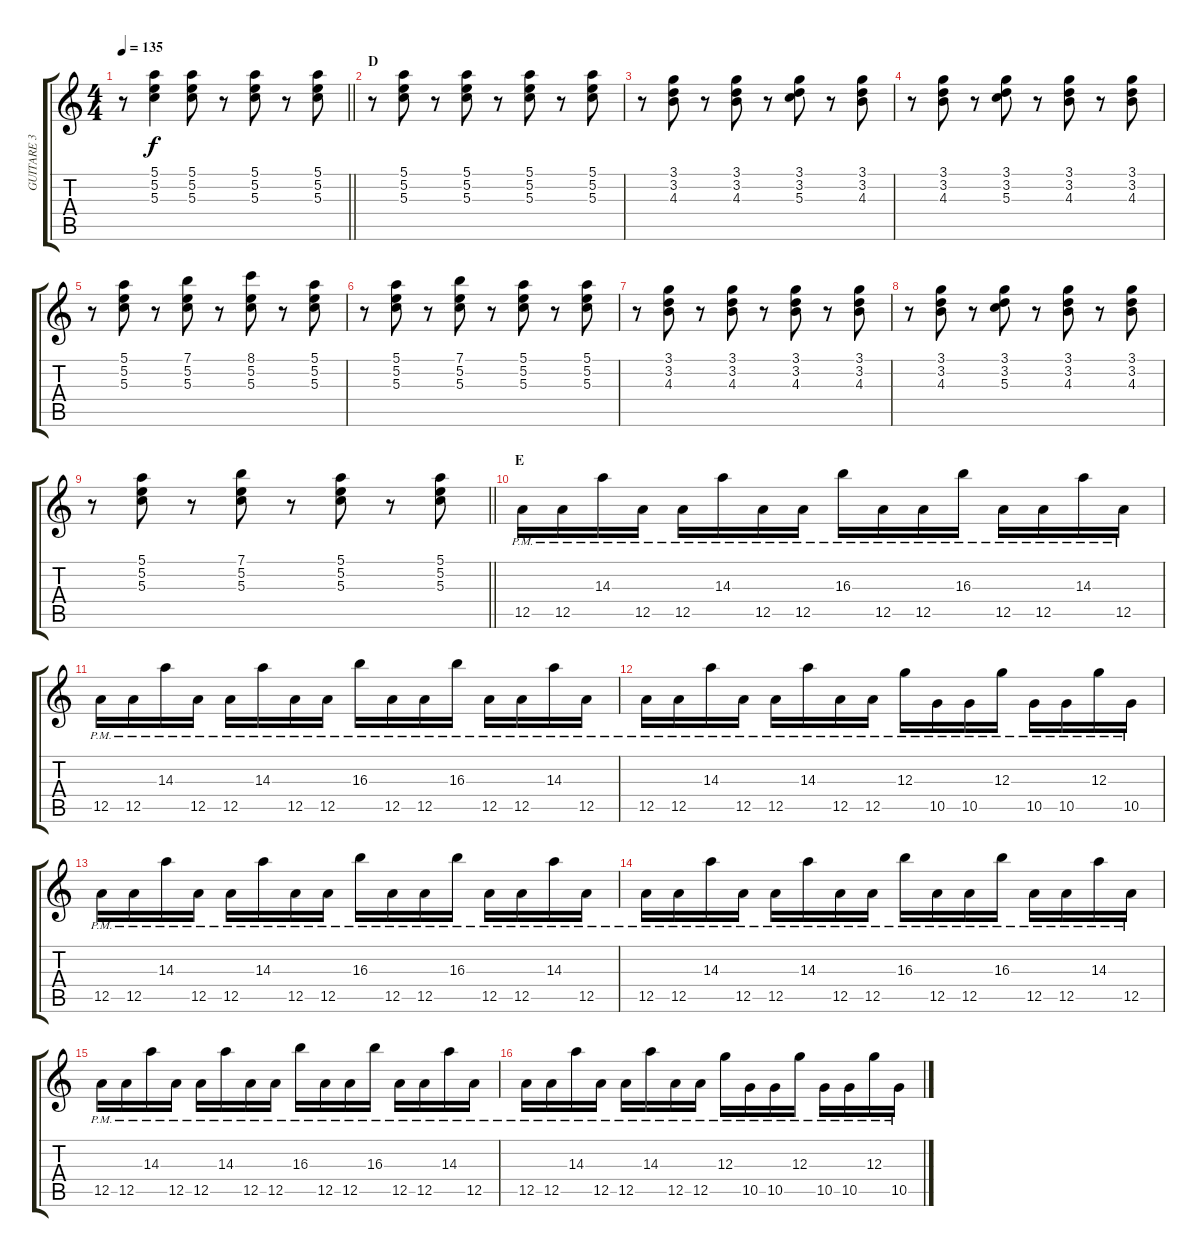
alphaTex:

\track ("GUITARE 3" "GUITARE 3") {instrument distortionguitar}
\staff {score tabs}
\tuning (E4 B3 G3 D3 A2 E2) {hide}
\ts (4 4)
\tempo 135
\clef g2
\barLineRight lightlight
\ks c
r.8{dy f} (5.1 5.2 5.3).4 (5.1 5.2 5.3).8 r.8 (5.1 5.2 5.3).8 r.8 (5.1 5.2 5.3).8 |
\section ("" "D ")
r.8 (5.1 5.2 5.3).8 r.8 (5.1 5.2 5.3).8 r.8 (5.1 5.2 5.3).8 r.8 (5.1 5.2 5.3).8 |
r.8 (3.1 3.2 4.3).8 r.8 (3.1 3.2 4.3).8 r.8 (3.1 3.2 5.3).8 r.8 (3.1 3.2 4.3).8 |
r.8 (3.1 3.2 4.3).8 r.8 (3.1 3.2 5.3).8 r.8 (3.1 3.2 4.3).8 r.8 (3.1 3.2 4.3).8 |
r.8 (5.1 5.2 5.3).8 r.8 (7.1 5.2 5.3).8 r.8 (8.1 5.2 5.3).8 r.8 (5.1 5.2 5.3).8 |
r.8 (5.1 5.2 5.3).8 r.8 (7.1 5.2 5.3).8 r.8 (5.1 5.2 5.3).8 r.8 (5.1 5.2 5.3).8 |
r.8 (3.1 3.2 4.3).8 r.8 (3.1 3.2 4.3).8 r.8 (3.1 3.2 4.3).8 r.8 (3.1 3.2 4.3).8 |
r.8 (3.1 3.2 4.3).8 r.8 (3.1 3.2 5.3).8 r.8 (3.1 3.2 4.3).8 r.8 (3.1 3.2 4.3).8 |
\barLineRight lightlight
r.8 (5.1 5.2 5.3).8 r.8 (7.1 5.2 5.3).8 r.8 (5.1 5.2 5.3).8 r.8 (5.1 5.2 5.3).8 |
\section ("" "E")
12.5{pm}.16 12.5{pm}.16 14.3{pm}.16 12.5{pm}.16 12.5{pm}.16 14.3{pm}.16 12.5{pm}.16 12.5{pm}.16 16.3{pm}.16 12.5{pm}.16 12.5{pm}.16 16.3{pm}.16 12.5{pm}.16 12.5{pm}.16 14.3{pm}.16 12.5{pm}.16 |
12.5{pm}.16 12.5{pm}.16 14.3{pm}.16 12.5{pm}.16 12.5{pm}.16 14.3{pm}.16 12.5{pm}.16 12.5{pm}.16 16.3{pm}.16 12.5{pm}.16 12.5{pm}.16 16.3{pm}.16 12.5{pm}.16 12.5{pm}.16 14.3{pm}.16 12.5{pm}.16 |
12.5{pm}.16 12.5{pm}.16 14.3{pm}.16 12.5{pm}.16 12.5{pm}.16 14.3{pm}.16 12.5{pm}.16 12.5{pm}.16 12.3{pm}.16 10.5{pm}.16 10.5{pm}.16 12.3{pm}.16 10.5{pm}.16 10.5{pm}.16 12.3{pm}.16 10.5{pm}.16 |
12.5{pm}.16 12.5{pm}.16 14.3{pm}.16 12.5{pm}.16 12.5{pm}.16 14.3{pm}.16 12.5{pm}.16 12.5{pm}.16 16.3{pm}.16 12.5{pm}.16 12.5{pm}.16 16.3{pm}.16 12.5{pm}.16 12.5{pm}.16 14.3{pm}.16 12.5{pm}.16 |
12.5{pm}.16 12.5{pm}.16 14.3{pm}.16 12.5{pm}.16 12.5{pm}.16 14.3{pm}.16 12.5{pm}.16 12.5{pm}.16 16.3{pm}.16 12.5{pm}.16 12.5{pm}.16 16.3{pm}.16 12.5{pm}.16 12.5{pm}.16 14.3{pm}.16 12.5{pm}.16 |
12.5{pm}.16 12.5{pm}.16 14.3{pm}.16 12.5{pm}.16 12.5{pm}.16 14.3{pm}.16 12.5{pm}.16 12.5{pm}.16 16.3{pm}.16 12.5{pm}.16 12.5{pm}.16 16.3{pm}.16 12.5{pm}.16 12.5{pm}.16 14.3{pm}.16 12.5{pm}.16 |
12.5{pm}.16 12.5{pm}.16 14.3{pm}.16 12.5{pm}.16 12.5{pm}.16 14.3{pm}.16 12.5{pm}.16 12.5{pm}.16 12.3{pm}.16 10.5{pm}.16 10.5{pm}.16 12.3{pm}.16 10.5{pm}.16 10.5{pm}.16 12.3{pm}.16 10.5{pm}.16
